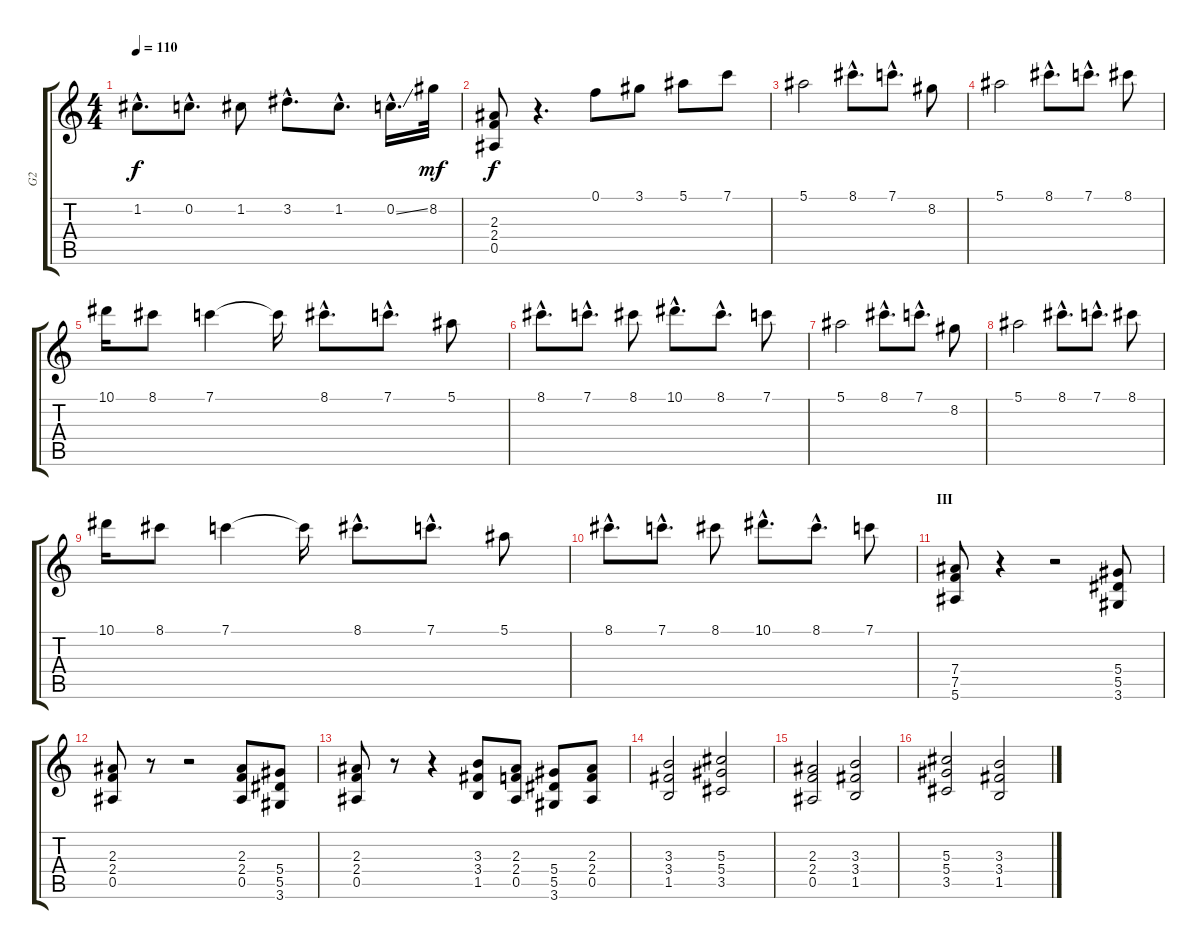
\track ("G2" "G2") {instrument distortionguitar}
\staff {score tabs}
\tuning (F4 C4 Ab3 Eb3 Bb2 F2) {hide}
\ts (4 4)
\tempo 110
\clef g2
\ks c
1.2{hac}.8{d dy f} 0.2{hac}.8{d} 1.2.8 3.2{hac}.8{d} 1.2{hac}.8{d} 0.2{ss hac}.16{d} 8.2.32{dy mf} |
\section ("" "")
(2.3 2.4 0.5).8{dy f} r.4{d} 0.1.8 3.1.8 5.1.8 7.1.8 |
5.1.2 8.1{hac}.8{d} 7.1{hac}.8{d} 8.2.8 |
5.1.2 8.1{hac}.8{d} 7.1{hac}.8{d} 8.1.8 |
10.1.16 8.1.8 7.1.4 7.1{t}.16 8.1{hac}.8{d} 7.1{hac}.8{d} 5.1.8 |
8.1{hac}.8{d} 7.1{hac}.8{d} 8.1.8 10.1{hac}.8{d} 8.1{hac}.8{d} 7.1.8 |
5.1.2 8.1{hac}.8{d} 7.1{hac}.8{d} 8.2.8 |
5.1.2 8.1{hac}.8{d} 7.1{hac}.8{d} 8.1.8 |
10.1.16 8.1.8 7.1.4 7.1{t}.16 8.1{hac}.8{d} 7.1{hac}.8{d} 5.1.8 |
8.1{hac}.8{d} 7.1{hac}.8{d} 8.1.8 10.1{hac}.8{d} 8.1{hac}.8{d} 7.1.8 |
\section ("" "III")
(7.4 7.5 5.6).8 r.4 r.2 (5.4 5.5 3.6).8 |
(2.3 2.4 0.5).8 r.8 r.2 (2.3 2.4 0.5).8 (5.4 5.5 3.6).8 |
(2.3 2.4 0.5).8 r.8 r.4 (3.3 3.4 1.5).8 (2.3 2.4 0.5).8 (5.4 5.5 3.6).8 (2.3 2.4 0.5).8 |
(3.3 3.4 1.5).2 (5.3 5.4 3.5).2 |
\section ("" "")
(2.3 2.4 0.5).2 (3.3 3.4 1.5).2 |
(5.3 5.4 3.5).2 (3.3 3.4 1.5).2
